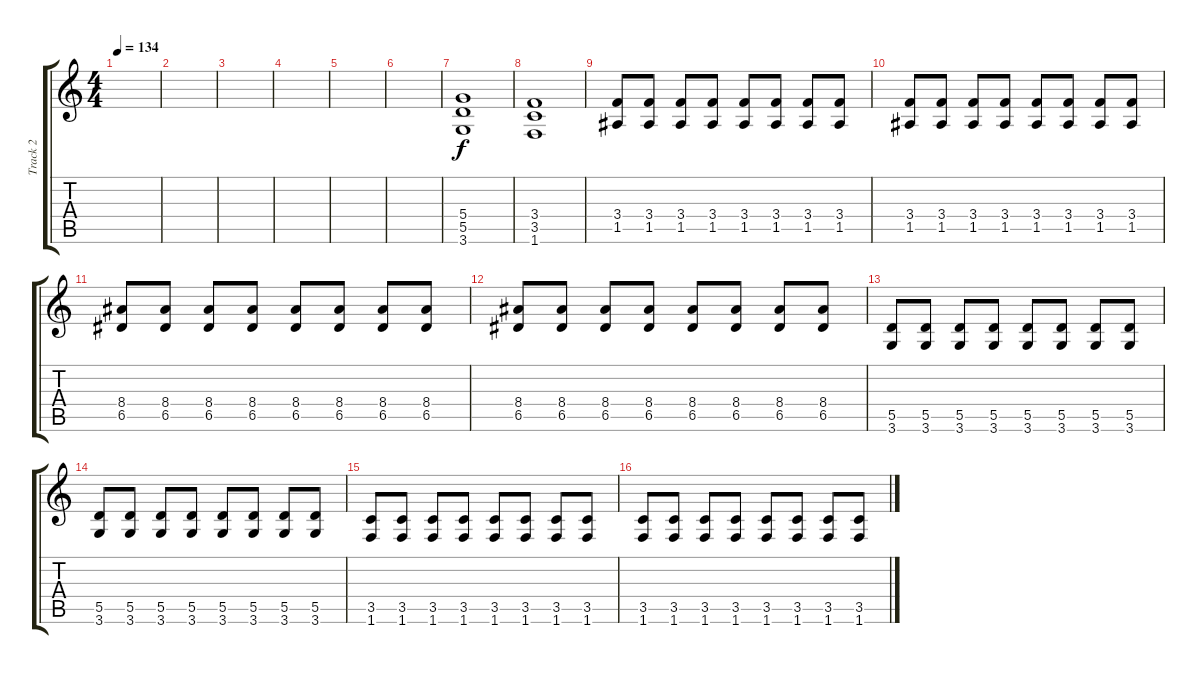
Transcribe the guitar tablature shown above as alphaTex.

\track ("Track 2" "Track 2") {instrument distortionguitar}
\staff {score tabs}
\tuning (E4 B3 G3 D3 A2 E2) {hide}
\ts (4 4)
\tempo 134
\clef g2
\ks c
|
|
|
|
|
|
(5.4 5.5 3.6).1 |
(3.4 3.5 1.6).1 |
(3.4 1.5).8 (3.4 1.5).8 (3.4 1.5).8 (3.4 1.5).8 (3.4 1.5).8 (3.4 1.5).8 (3.4 1.5).8 (3.4 1.5).8 |
(3.4 1.5).8 (3.4 1.5).8 (3.4 1.5).8 (3.4 1.5).8 (3.4 1.5).8 (3.4 1.5).8 (3.4 1.5).8 (3.4 1.5).8 |
(8.4 6.5).8 (8.4 6.5).8 (8.4 6.5).8 (8.4 6.5).8 (8.4 6.5).8 (8.4 6.5).8 (8.4 6.5).8 (8.4 6.5).8 |
(8.4 6.5).8 (8.4 6.5).8 (8.4 6.5).8 (8.4 6.5).8 (8.4 6.5).8 (8.4 6.5).8 (8.4 6.5).8 (8.4 6.5).8 |
(5.5 3.6).8 (5.5 3.6).8 (5.5 3.6).8 (5.5 3.6).8 (5.5 3.6).8 (5.5 3.6).8 (5.5 3.6).8 (5.5 3.6).8 |
(5.5 3.6).8 (5.5 3.6).8 (5.5 3.6).8 (5.5 3.6).8 (5.5 3.6).8 (5.5 3.6).8 (5.5 3.6).8 (5.5 3.6).8 |
(3.5 1.6).8 (3.5 1.6).8 (3.5 1.6).8 (3.5 1.6).8 (3.5 1.6).8 (3.5 1.6).8 (3.5 1.6).8 (3.5 1.6).8 |
(3.5 1.6).8 (3.5 1.6).8 (3.5 1.6).8 (3.5 1.6).8 (3.5 1.6).8 (3.5 1.6).8 (3.5 1.6).8 (3.5 1.6).8
